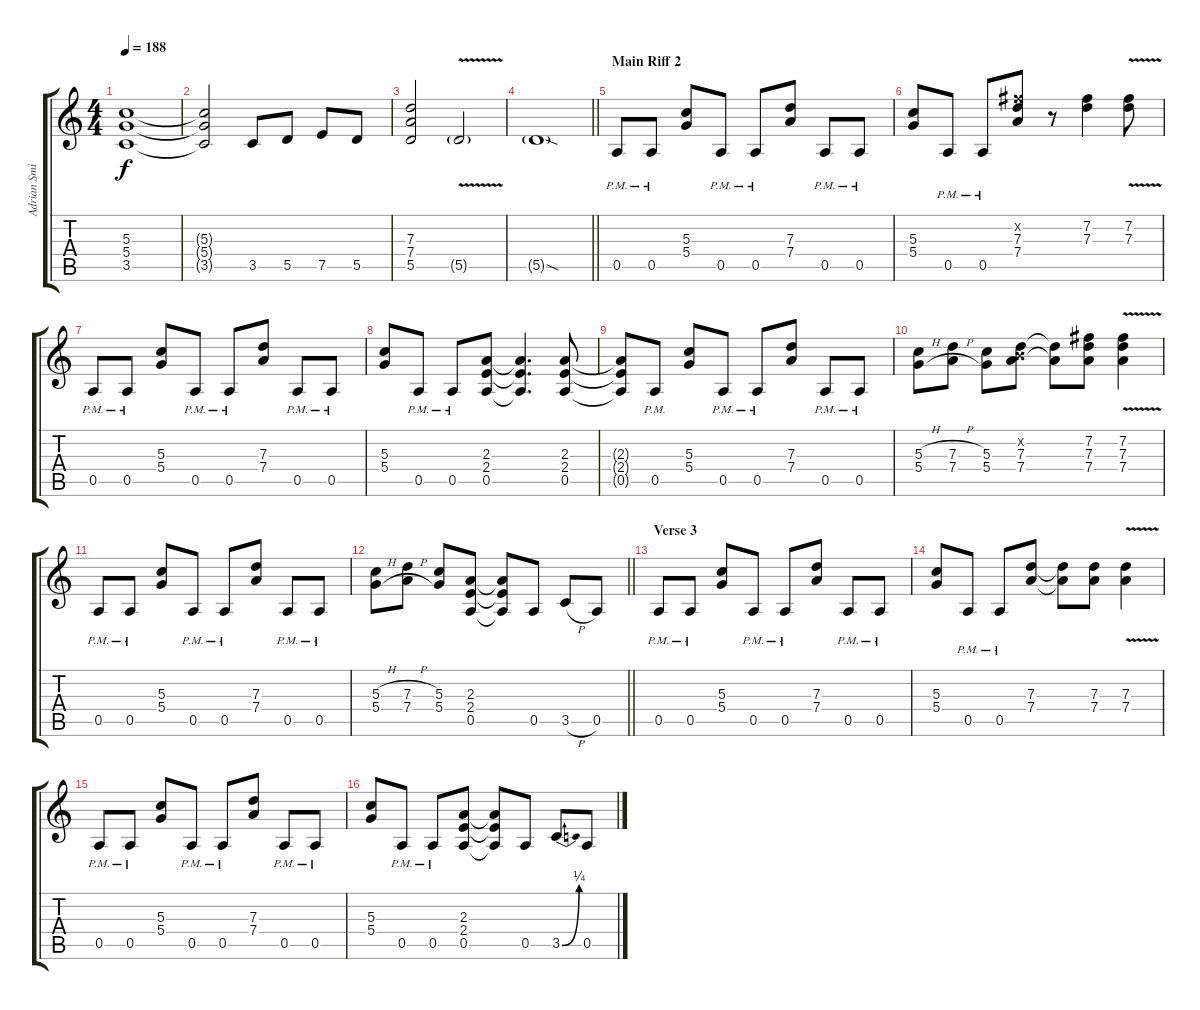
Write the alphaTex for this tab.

\track ("Adrian Smith" "Adrian Smi") {instrument distortionguitar}
\staff {score tabs}
\tuning (E4 B3 G3 D3 A2 E2) {hide}
\ts (4 4)
\tempo 188
\clef g2
\ks c
(5.3 5.4 3.5).1{dy f} |
(5.3{t} 5.4{t} 3.5{t}).2 3.5.8 5.5.8 7.5.8 5.5.8 |
(7.3 7.4 5.5).2 5.5{v g}.2 |
\barLineRight lightlight
5.5{sod g}.1 |
\section ("" "Main Riff 2")
0.5{pm}.8 0.5{pm}.8 (5.3 5.4).8 0.5{pm}.8 0.5{pm}.8 (7.3 7.4).8 0.5{pm}.8 0.5{pm}.8 |
(5.3 5.4).8 0.5{pm}.8 0.5{pm}.8 (7.2{x} 7.3 7.4).8 r.8 (7.2 7.3).4 (7.2{v} 7.3{v}).8 |
0.5{pm}.8 0.5{pm}.8 (5.3 5.4).8 0.5{pm}.8 0.5{pm}.8 (7.3 7.4).8 0.5{pm}.8 0.5{pm}.8 |
(5.3 5.4).8 0.5{pm}.8 0.5{pm}.8 (2.3 2.4 0.5).8 (2.3{t} 2.4{t} 0.5{t}).4{d} (2.3 2.4 0.5).8 |
(2.3{t} 2.4{t} 0.5{t}).8 0.5{pm}.8 (5.3 5.4).8 0.5{pm}.8 0.5{pm}.8 (7.3 7.4).8 0.5{pm}.8 0.5{pm}.8 |
(5.3{h} 5.4{h}).8 (7.3{h} 7.4{h}).8 (5.3 5.4).8 (0.2{x} 7.3 7.4).8 (7.3{t} 7.4{t}).8 (7.2 7.3 7.4).8 (7.2{v} 7.3{v} 7.4{v}).4 |
0.5{pm}.8 0.5{pm}.8 (5.3 5.4).8 0.5{pm}.8 0.5{pm}.8 (7.3 7.4).8 0.5{pm}.8 0.5{pm}.8 |
\barLineRight lightlight
(5.3{h} 5.4{h}).8 (7.3{h} 7.4{h}).8 (5.3 5.4).8 (2.3 2.4 0.5).8 (2.3{t} 2.4{t} 0.5{t}).8 0.5.8 3.5{h}.8 0.5.8 |
\section ("" "Verse 3")
0.5{pm}.8 0.5{pm}.8 (5.3 5.4).8 0.5{pm}.8 0.5{pm}.8 (7.3 7.4).8 0.5{pm}.8 0.5{pm}.8 |
(5.3 5.4).8 0.5{pm}.8 0.5{pm}.8 (7.3 7.4).8 (7.3{t} 7.4{t}).8 (7.3 7.4).8 (7.3{v} 7.4{v}).4 |
0.5{pm}.8 0.5{pm}.8 (5.3 5.4).8 0.5{pm}.8 0.5{pm}.8 (7.3 7.4).8 0.5{pm}.8 0.5{pm}.8 |
(5.3 5.4).8 0.5{pm}.8 0.5{pm}.8 (2.3 2.4 0.5).8 (2.3{t} 2.4{t} 0.5{t}).8 0.5.8 3.5{be (bend 0 0 60 1)}.8 0.5.8
